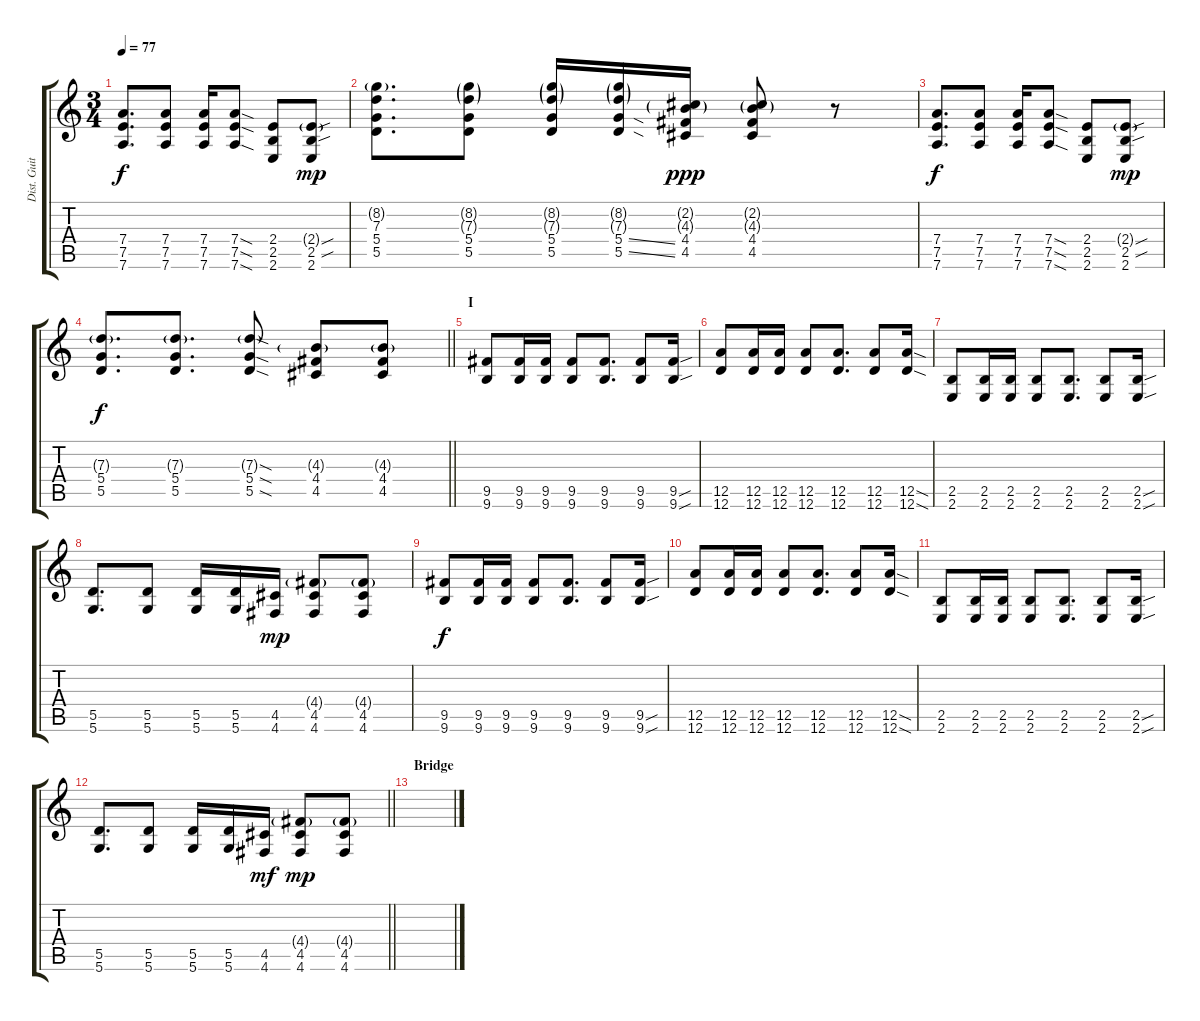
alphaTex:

\track ("Dist. Guitar" "Dist. Guit") {instrument distortionguitar}
\staff {score tabs}
\tuning (E4 B3 G3 D3 A2 D2) {hide}
\ts (3 4)
\tempo 77
\clef g2
\ks c
(7.4 7.5 7.6).8{d dy f} (7.4 7.5 7.6).8 (7.4 7.5 7.6).16 (7.4{sod} 7.5{sod} 7.6{sod}).8 (2.4 2.5 2.6).8 (2.4{sou g} 2.5{sou} 2.6).8{dy mp} |
(8.2{g} 7.3 5.4 5.5).8{d} (8.2{g} 7.3{g} 5.4 5.5).8 (8.2{g} 7.3{g} 5.4 5.5).16 (8.2{g} 7.3{g} 5.4{ss} 5.5{ss}).16 (2.2{g} 4.3{g} 4.4 4.5).16{dy ppp} (2.2{g} 4.3{g} 4.4 4.5).8 r.8 |
(7.4 7.5 7.6).8{d dy f} (7.4 7.5 7.6).8 (7.4 7.5 7.6).16 (7.4{sod} 7.5{sod} 7.6{sod}).8 (2.4 2.5 2.6).8 (2.4{sou g} 2.5{sou} 2.6).8{dy mp} |
\barLineRight lightlight
(7.3{g} 5.4 5.5).8{d dy f} (7.3{g} 5.4 5.5).8{d} (7.3{sod g} 5.4{sod} 5.5{sod}).8 (4.3{g} 4.4 4.5).8 (4.3{g} 4.4 4.5).8 |
\section ("" "I")
(9.5 9.6).8 (9.5 9.6).16 (9.5 9.6).16 (9.5 9.6).8 (9.5 9.6).8{d} (9.5 9.6).8 (9.5{sou} 9.6{sou}).16 |
(12.5 12.6).8 (12.5 12.6).16 (12.5 12.6).16 (12.5 12.6).8 (12.5 12.6).8{d} (12.5 12.6).8 (12.5{sod} 12.6{sod}).16 |
(2.5 2.6).8 (2.5 2.6).16 (2.5 2.6).16 (2.5 2.6).8 (2.5 2.6).8{d} (2.5 2.6).8 (2.5{sou} 2.6{sou}).16 |
(5.5 5.6).8{d} (5.5 5.6).8 (5.5 5.6).16 (5.5 5.6).16 (4.5 4.6).16{dy mp} (4.4{g} 4.5 4.6).8 (4.4{g} 4.5 4.6).8 |
(9.5 9.6).8{dy f} (9.5 9.6).16 (9.5 9.6).16 (9.5 9.6).8 (9.5 9.6).8{d} (9.5 9.6).8 (9.5{sou} 9.6{sou}).16 |
(12.5 12.6).8 (12.5 12.6).16 (12.5 12.6).16 (12.5 12.6).8 (12.5 12.6).8{d} (12.5 12.6).8 (12.5{sod} 12.6{sod}).16 |
(2.5 2.6).8 (2.5 2.6).16 (2.5 2.6).16 (2.5 2.6).8 (2.5 2.6).8{d} (2.5 2.6).8 (2.5{sou} 2.6{sou}).16 |
\barLineRight lightlight
(5.5 5.6).8{d} (5.5 5.6).8 (5.5 5.6).16 (5.5 5.6).16 (4.5 4.6).16{dy mf} (4.4{g} 4.5 4.6).8{dy mp} (4.4{g} 4.5 4.6).8 |
\section ("" "Bridge")
